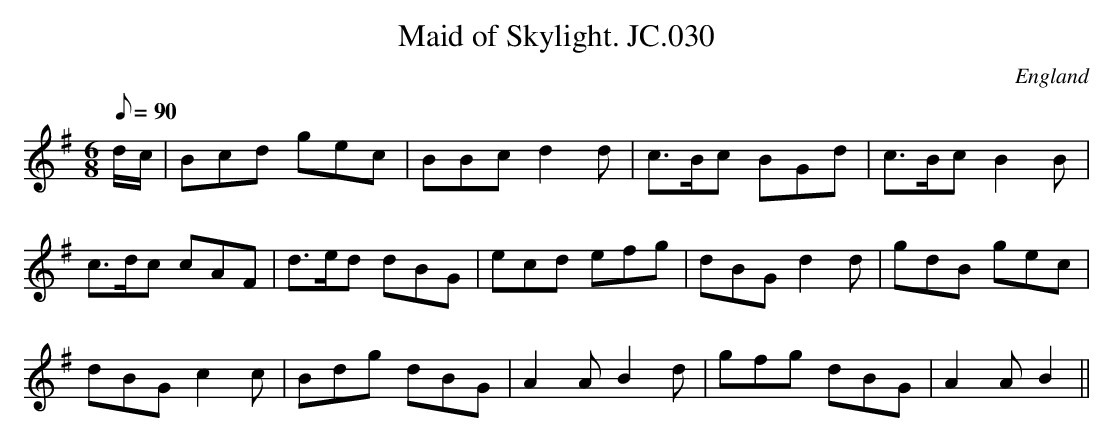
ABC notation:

X:1
T:Maid of Skylight. JC.030
M:6/8
L:1/8
Q:90
O:England
K:G
d/c/|Bcd gec|BBc d2d|c>Bc BGd|c>Bc B2B|!
c>dc cAF|d>ed dBG|ecd efg|dBG d2d|gdB gec|!
dBG c2c|Bdg dBG|A2AB2d|gfg dBG|A2AB2||
